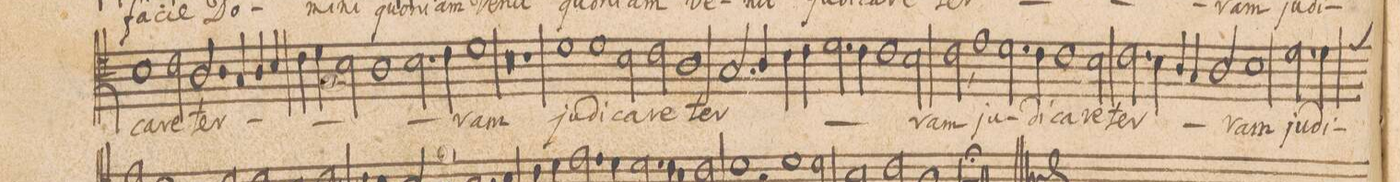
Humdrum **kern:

**kern	**text
*I"Tenore	*
*clefC4	*
*k[]	*
*met(c|)	*
*M2/1	*
1B\	-ca-
=69-	=69-
2c\	-re
2.A/	ter-
4G/	.
4A\	.
4B/	.
=70-	=70-
4c\	.
4d\	.
2B\	.
1A\	.
=71-	=71-
2.B\	.
4c\	.
1d\	-ram
=72-	=72-
0r	.
=73-	=73-
1r	.
1d\	ju-
=74-	=74-
1d\	-di-
2B\	-ca-
2c\	-re
=75-	=75-
1A\	ter-
2.G/	.
4A/	.
=76-	=76-
4B\	.
4c\	.
2.d\	.
4c\	.
1c\	.
=77-	=77-
2B\	.
2c\,	-ram
1e\	ju-
=78-	=78-
2.d\	.
4c\	-di-
1c\	-ca-
=79-	=79-
2B\	-re
2.c\	ter-
4B\	.
=80-	=80-
4A/	.
4G/	.
2A/	.
1B\	ram
=81-	=81-
2.d\	ju-
*custos:e	*
4d\	-di-
*-	*-
